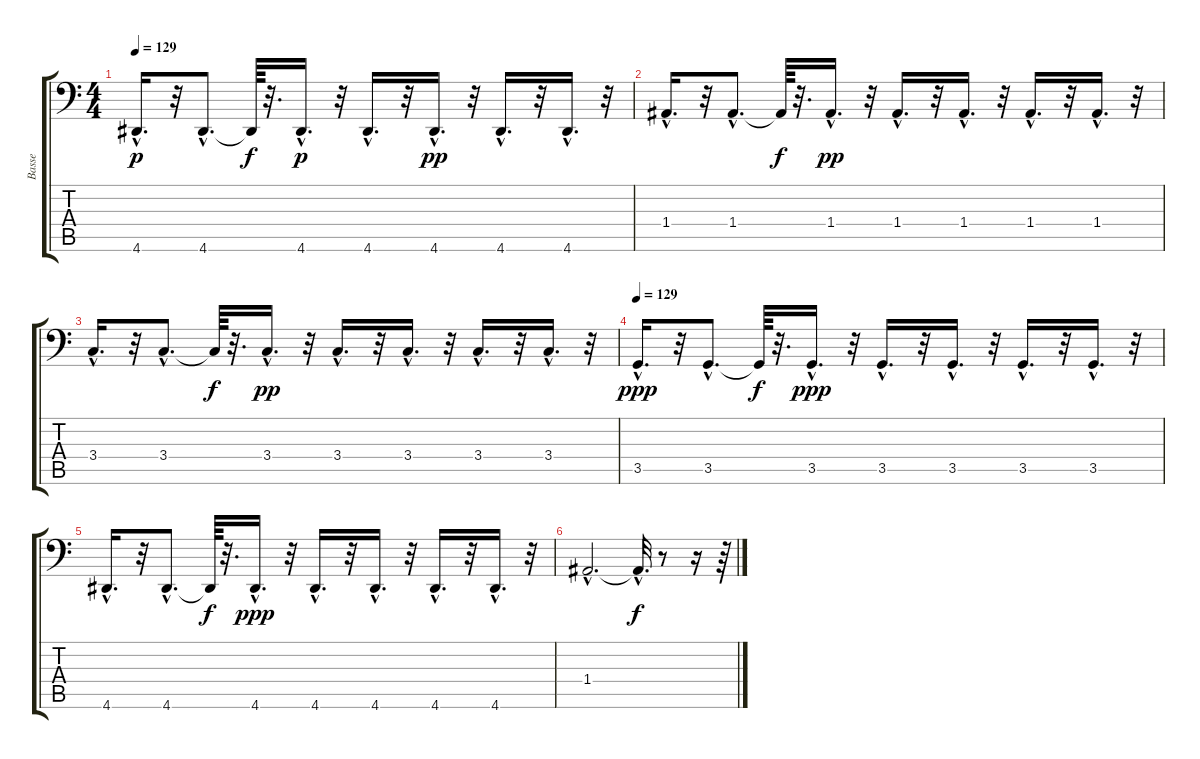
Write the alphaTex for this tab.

\track ("Basse" "Basse") {instrument acousticbass}
\staff {score tabs}
\tuning (C3 G2 D2 A1 E1 B0) {hide}
\ts (4 4)
\tempo 129
\clef f4
\ks c
4.6{hac}.16{d dy p} r.32 4.6{hac}.8{d} 4.6{t}.64{dy f} r.32{d} 4.6{hac}.16{d dy p} r.32 4.6{hac}.16{d} r.32 4.6{hac}.16{d dy pp} r.32 4.6{hac}.16{d} r.32 4.6{hac}.16{d} r.32 |
1.4{hac}.16{d} r.32 1.4{hac}.8{d} 1.4{t}.64{dy f} r.32{d} 1.4{hac}.16{d dy pp} r.32 1.4{hac}.16{d} r.32 1.4{hac}.16{d} r.32 1.4{hac}.16{d} r.32 1.4{hac}.16{d} r.32 |
3.4{hac}.16{d} r.32 3.4{hac}.8{d} 3.4{t}.64{dy f} r.32{d} 3.4{hac}.16{d dy pp} r.32 3.4{hac}.16{d} r.32 3.4{hac}.16{d} r.32 3.4{hac}.16{d} r.32 3.4{hac}.16{d} r.32 |
\tempo 129
3.5{hac}.16{d dy ppp} r.32 3.5{hac}.8{d} 3.5{t}.64{dy f} r.32{d} 3.5{hac}.16{d dy ppp} r.32 3.5{hac}.16{d} r.32 3.5{hac}.16{d} r.32 3.5{hac}.16{d} r.32 3.5{hac}.16{d} r.32 |
4.6{hac}.16{d} r.32 4.6{hac}.8{d} 4.6{t}.64{dy f} r.32{d} 4.6{hac}.16{d dy ppp} r.32 4.6{hac}.16{d} r.32 4.6{hac}.16{d} r.32 4.6{hac}.16{d} r.32 4.6{hac}.16{d} r.32 |
1.4{hac}.2{d} 1.4{hac t}.32{d dy f} r.8 r.16 r.64
